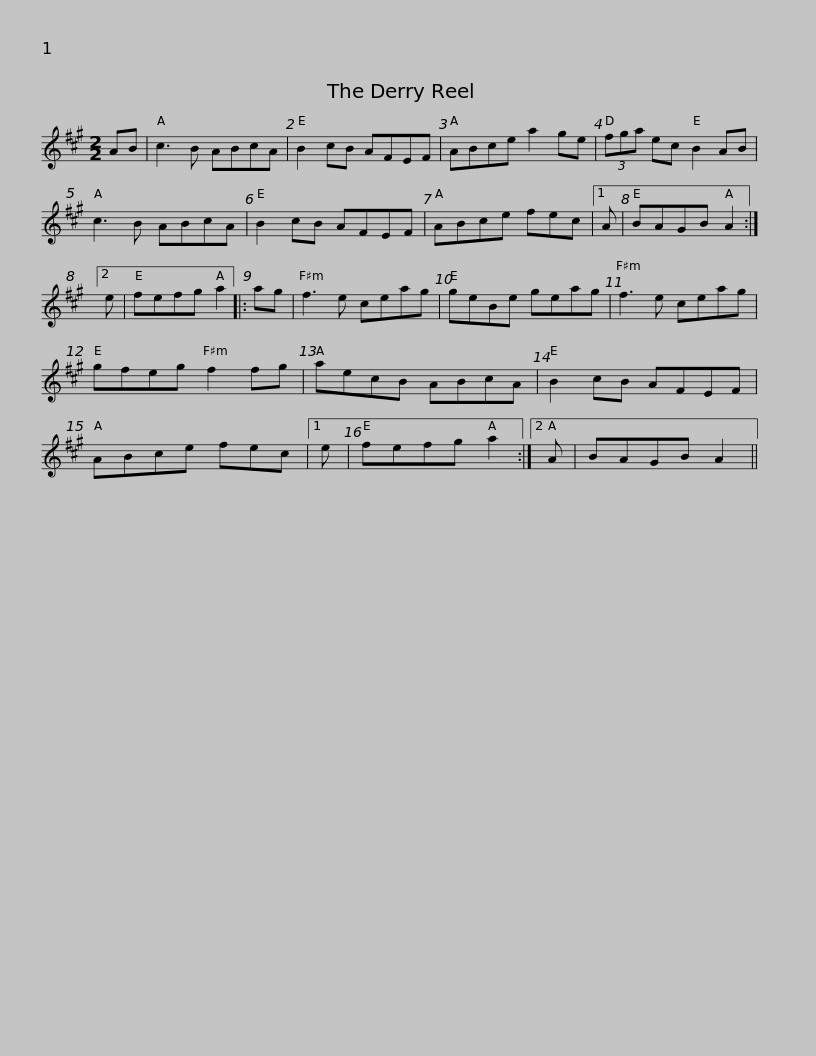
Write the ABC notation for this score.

X:1
L:1/8
M:2/2
I:linebreak $
K:A
V:1 treble
V:1
 AB | c3 B ABcA | B2 cB AFEF | ABce a2 ge | (3fga ec B2 AB | %5
 c3 B ABcA |$ B2 cB AFEF | ABce fec |1 A | BAGB A2 :|2 %10
 e | fefg a2 |: ag | f3 e ceag |$ geBe geag | %15
 f3 e ceag | gfeg f2 fg | aecB ABcA | B2 cB AFEF | ABce fec |1$ %20
 e | fefg a2 :|2 A | BAGB A2 || %24
